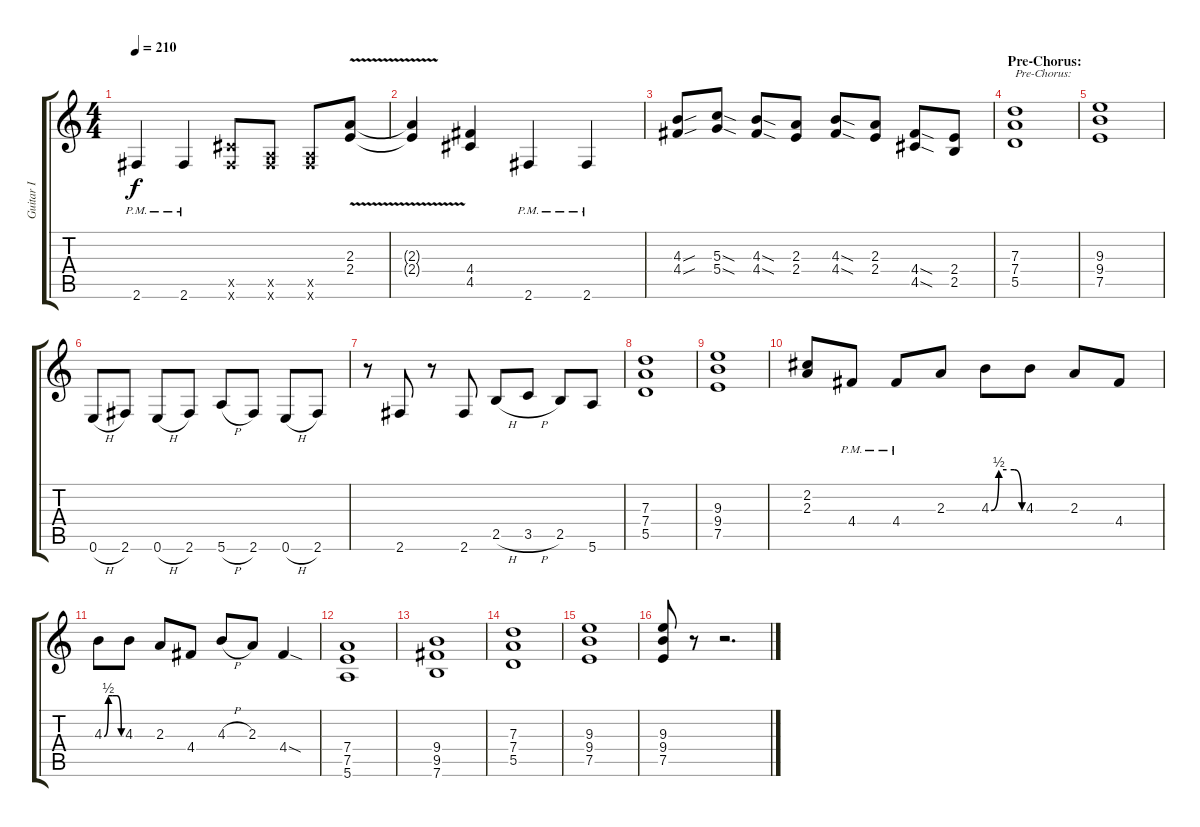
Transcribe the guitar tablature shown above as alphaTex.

\track ("Guitar I" "Guitar I") {instrument distortionguitar}
\staff {score tabs}
\tuning (E4 B3 G3 D3 A2 E2) {hide}
\ts (4 4)
\tempo 210
\clef g2
\ks c
2.6{pm}.4{dy f} 2.6{pm}.4 (4.5{x} 2.6{x}).8 (0.5{x} 2.6{x}).8 (0.5{x} 2.6{x}).8 (2.3{v} 2.4).8 |
(2.3{t} 2.4{t}).4 (4.4 4.5).4 2.6{pm}.4 2.6{pm}.4 |
(4.3{sou} 4.4{sou}).8 (5.3{sod} 5.4{sod}).8 (4.3{sod} 4.4{sod}).8 (2.3 2.4).8 (4.3{sod} 4.4{sod}).8 (2.3 2.4).8 (4.4{sod} 4.5{sod}).8 (2.4 2.5).8 |
\section ("" "Pre-Chorus:")
(7.3 7.4 5.5).1{txt "Pre-Chorus:"} |
(9.3 9.4 7.5).1 |
0.6{h}.8 2.6.8 0.6{h}.8 2.6.8 5.6{h}.8 2.6.8 0.6{h}.8 2.6.8 |
r.8 2.6.8 r.8 2.6.8 2.5{h}.8 3.5{h}.8 2.5.8 5.6.8 |
(7.3 7.4 5.5).1 |
(9.3 9.4 7.5).1 |
(2.2 2.3).8 4.4{pm}.8 4.4{pm}.8 2.3.8 4.3{be (custom 0 0 15 2 30 2 45 2 60 0)}.8 4.3.8 2.3.8 4.4.8 |
4.3{be (custom 0 0 15 2 30 2 45 2 60 0)}.8 4.3.8 2.3.8 4.4.8 4.3{h}.8 2.3.8 4.4{sod}.4 |
(7.4 7.5 5.6).1 |
(9.4 9.5 7.6).1 |
(7.3 7.4 5.5).1 |
(9.3 9.4 7.5).1 |
(9.3 9.4 7.5).8 r.8 r.2{d}
